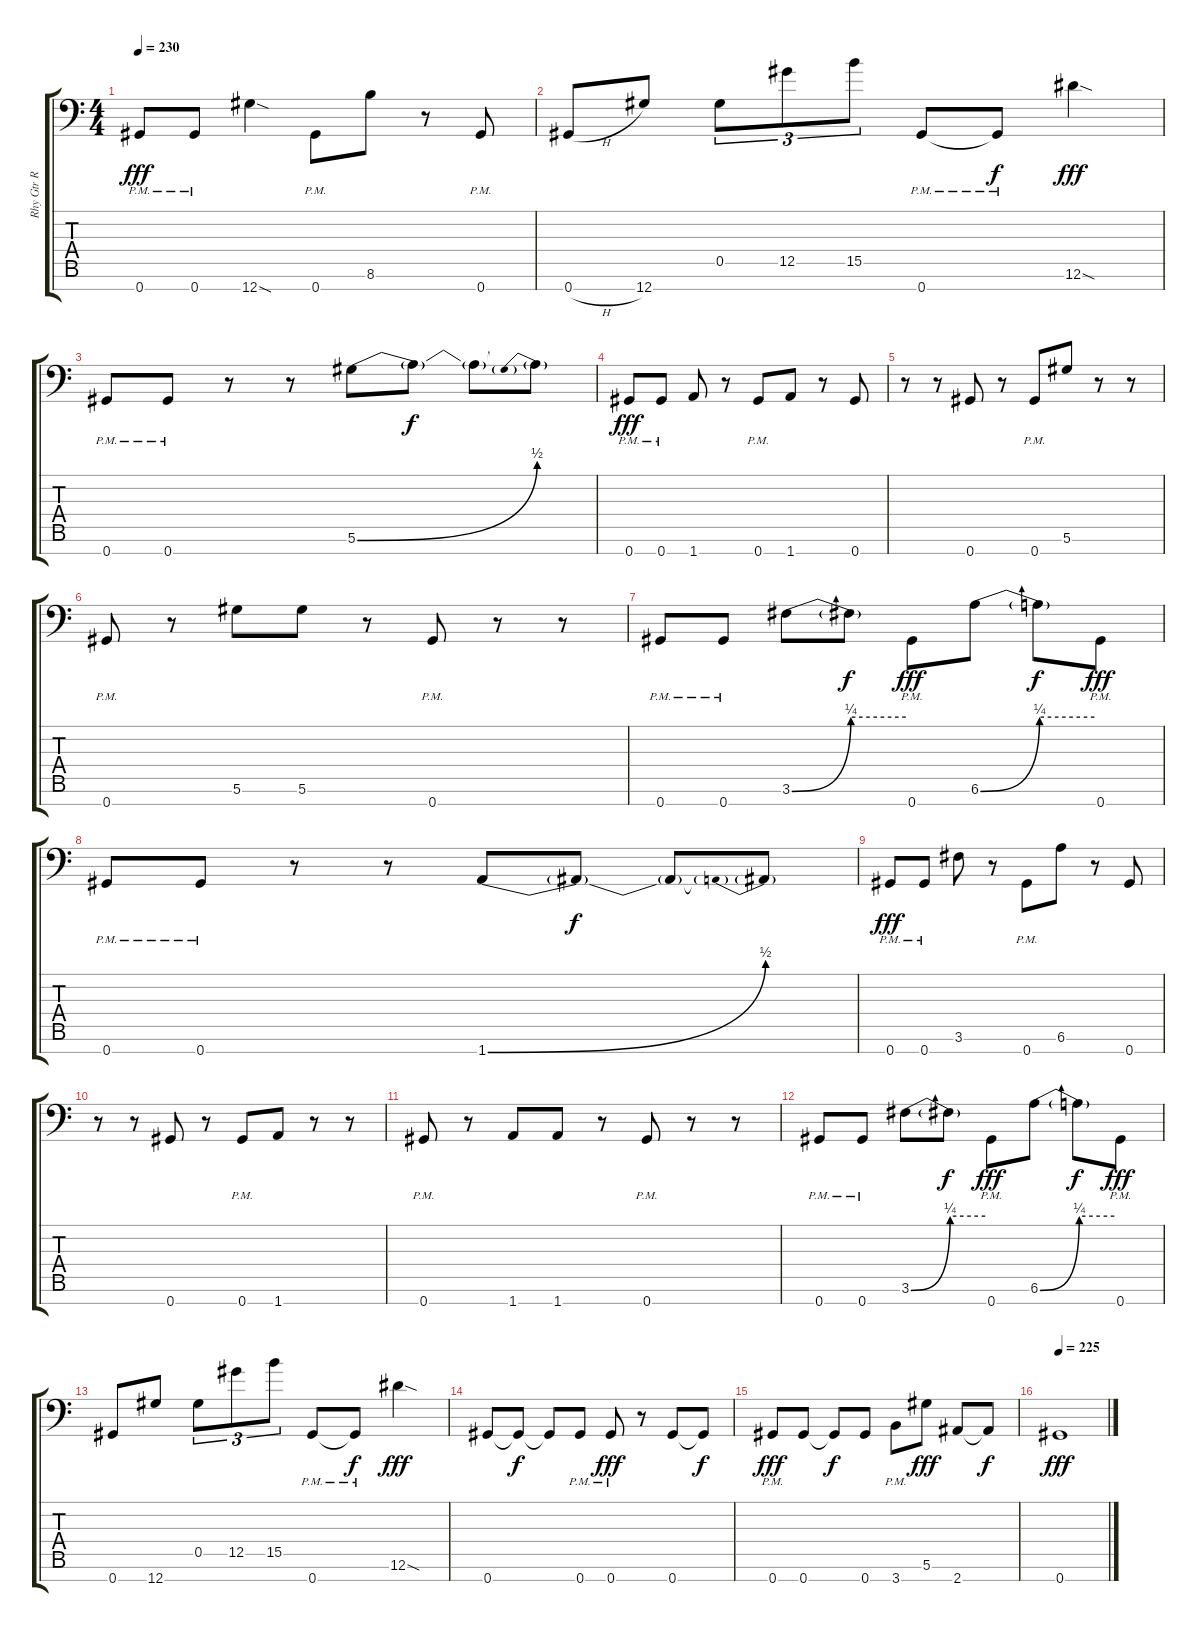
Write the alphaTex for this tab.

\track ("Rhy Gtr R" "Rhy Gtr R") {instrument overdrivenguitar}
\staff {score tabs}
\tuning (Db4 Ab3 Eb3 Db3 Ab2 Eb2 Ab1) {hide}
\ts (4 4)
\tempo 230
\clef f4
\ks c
0.7{pm}.8{dy fff} 0.7{pm}.8 12.7{sod}.4 0.7{pm}.8 8.6.8 r.8 0.7{pm}.8 |
0.7{h}.8 12.7.8 0.5.8{tu (3 2)} 12.5.8{tu (3 2)} 15.5.8{tu (3 2)} 0.7{pm}.8 0.7{pm t}.8{dy f} 12.6{sod}.4{dy fff} |
0.7{pm}.8 0.7{pm}.8 r.8 r.8 5.6{be (bend 0 0 60 2)}.8 5.6{t}.8{dy f} 5.6{t}.8 5.6{be (prebend 0 2 60 2) t}.8 |
0.7{pm}.8{dy fff} 0.7{pm}.8 1.7.8 r.8 0.7{pm}.8 1.7.8 r.8 0.7.8 |
r.8 r.8 0.7.8 r.8 0.7{pm}.8 5.6.8 r.8 r.8 |
0.7{pm}.8 r.8 5.6.8 5.6.8 r.8 0.7{pm}.8 r.8 r.8 |
0.7{pm}.8 0.7{pm}.8 3.6{be (bend 0 0 60 1)}.8 3.6{be (hold 0 1 60 1) t}.8{dy f} 0.7{pm}.8{dy fff} 6.6{be (bend 0 0 60 1)}.8 6.6{be (hold 0 1 60 1) t}.8{dy f} 0.7{pm}.8{dy fff} |
0.7{pm}.8 0.7{pm}.8 r.8 r.8 1.7{be (bend 0 0 60 2)}.8 1.7{t}.8{dy f} 1.7{t}.8 1.7{be (prebend 0 2 60 2) t}.8 |
0.7{pm}.8{dy fff} 0.7{pm}.8 3.6.8 r.8 0.7{pm}.8 6.6.8 r.8 0.7.8 |
r.8 r.8 0.7.8 r.8 0.7{pm}.8 1.7.8 r.8 r.8 |
0.7{pm}.8 r.8 1.7.8 1.7.8 r.8 0.7{pm}.8 r.8 r.8 |
0.7{pm}.8 0.7{pm}.8 3.6{be (bend 0 0 60 1)}.8 3.6{be (hold 0 1 60 1) t}.8{dy f} 0.7{pm}.8{dy fff} 6.6{be (bend 0 0 60 1)}.8 6.6{be (hold 0 1 60 1) t}.8{dy f} 0.7{pm}.8{dy fff} |
0.7.8 12.7.8 0.5.8{tu (3 2)} 12.5.8{tu (3 2)} 15.5.8{tu (3 2)} 0.7{pm}.8 0.7{pm t}.8{dy f} 12.6{sod}.4{dy fff} |
0.7.8 0.7{t}.8{dy f} 0.7{t}.8 0.7{pm}.8 0.7{pm}.8{dy fff} r.8 0.7.8 0.7{t}.8{dy f} |
0.7{pm}.8{dy fff} 0.7.8 0.7{t}.8{dy f} 0.7.8 3.7{pm}.8 5.6.8{dy fff} 2.7.8 2.7{t}.8{dy f} |
\tempo 225
0.7.1{dy fff}
